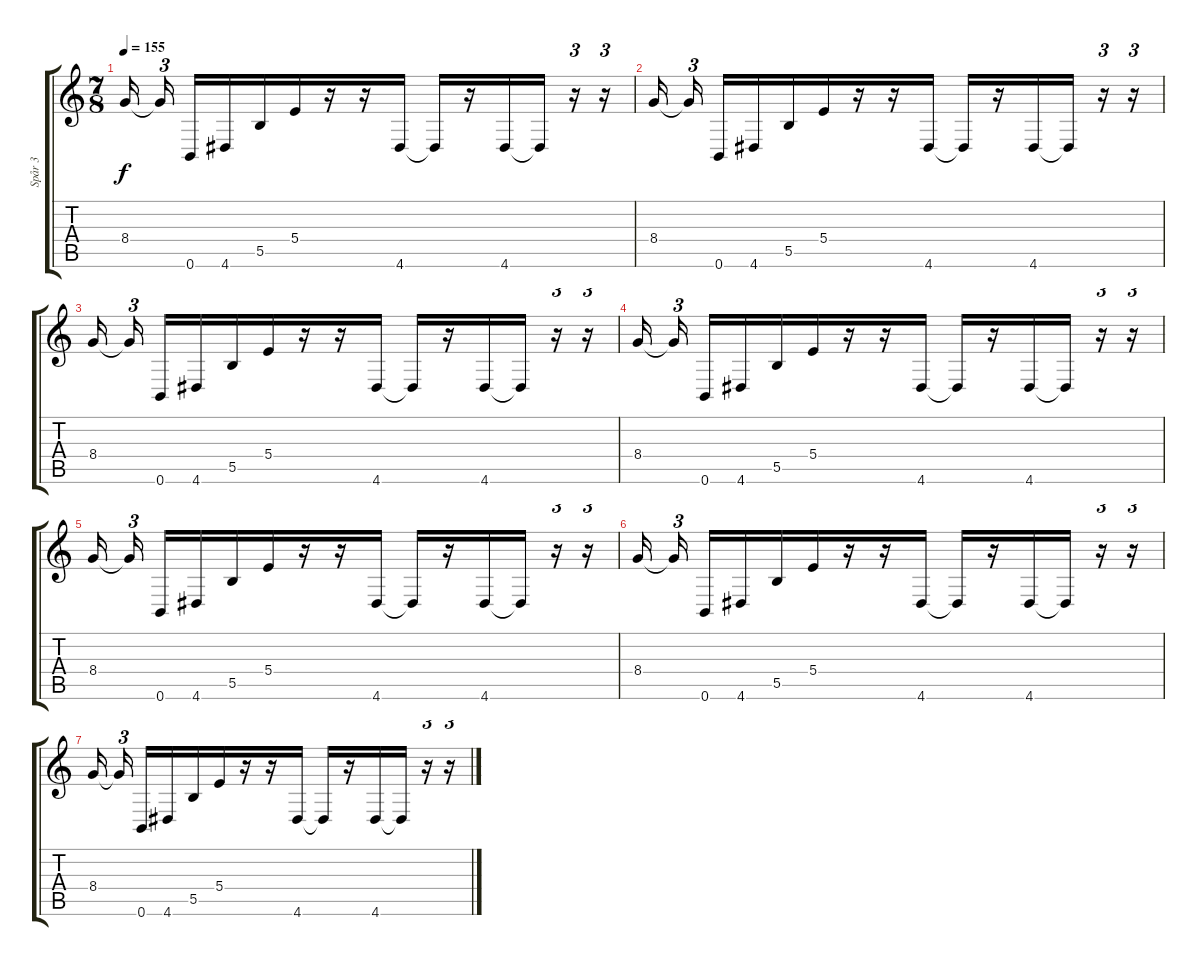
\track ("Spår 3" "Spår 3") {instrument electricbasspick}
\staff {score tabs}
\tuning (Db4 Ab3 E3 B2 Gb2 B1) {hide}
\ts (7 8)
\tempo 155
\clef g2
\ks c
8.4.16{dy f beam splitsecondary} 8.4{t}.16{tu (3 2)} 0.6.16 4.6.16 5.5.16 5.4.16 r.16 r.16 4.6.16 4.6{t}.16 r.16 4.6.16 4.6{t}.16 r.16{tu (3 2)} r.16{tu (3 2)} |
8.4.16{beam splitsecondary} 8.4{t}.16{tu (3 2)} 0.6.16 4.6.16 5.5.16 5.4.16 r.16 r.16 4.6.16 4.6{t}.16 r.16 4.6.16 4.6{t}.16 r.16{tu (3 2)} r.16{tu (3 2)} |
8.4.16{beam splitsecondary} 8.4{t}.16{tu (3 2)} 0.6.16 4.6.16 5.5.16 5.4.16 r.16 r.16 4.6.16 4.6{t}.16 r.16 4.6.16 4.6{t}.16 r.16{tu (3 2)} r.16{tu (3 2)} |
8.4.16{beam splitsecondary} 8.4{t}.16{tu (3 2)} 0.6.16 4.6.16 5.5.16 5.4.16 r.16 r.16 4.6.16 4.6{t}.16 r.16 4.6.16 4.6{t}.16 r.16{tu (3 2)} r.16{tu (3 2)} |
8.4.16{beam splitsecondary} 8.4{t}.16{tu (3 2)} 0.6.16 4.6.16 5.5.16 5.4.16 r.16 r.16 4.6.16 4.6{t}.16 r.16 4.6.16 4.6{t}.16 r.16{tu (3 2)} r.16{tu (3 2)} |
8.4.16{beam splitsecondary} 8.4{t}.16{tu (3 2)} 0.6.16 4.6.16 5.5.16 5.4.16 r.16 r.16 4.6.16 4.6{t}.16 r.16 4.6.16 4.6{t}.16 r.16{tu (3 2)} r.16{tu (3 2)} |
8.4.16{beam splitsecondary} 8.4{t}.16{tu (3 2)} 0.6.16 4.6.16 5.5.16 5.4.16 r.16 r.16 4.6.16 4.6{t}.16 r.16 4.6.16 4.6{t}.16 r.16{tu (3 2)} r.16{tu (3 2)}
